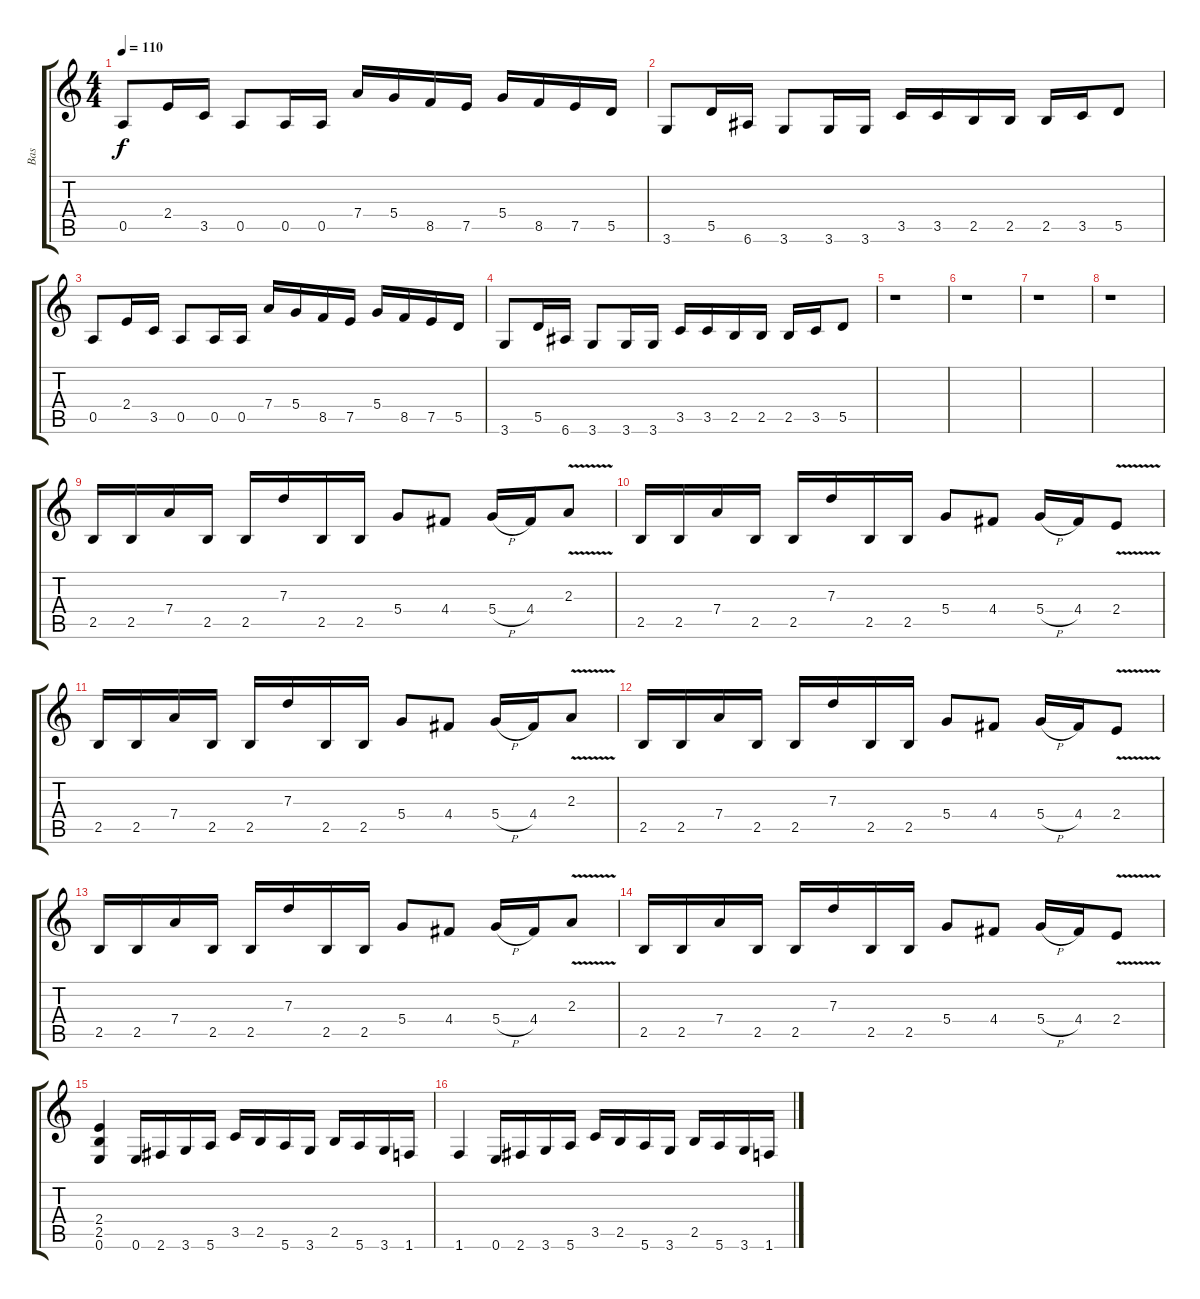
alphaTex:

\track ("Bas" "Bas") {instrument electricbassfinger}
\staff {score tabs}
\tuning (E4 B3 G3 D3 A2 E2) {hide}
\ts (4 4)
\tempo 110
\clef g2
\ks c
0.5.8{dy f} 2.4.16 3.5.16 0.5.8 0.5.16 0.5.16 7.4.16 5.4.16 8.5.16 7.5.16 5.4.16 8.5.16 7.5.16 5.5.16 |
3.6.8 5.5.16 6.6.16 3.6.8 3.6.16 3.6.16 3.5.16 3.5.16 2.5.16 2.5.16 2.5.16 3.5.16 5.5.8 |
0.5.8 2.4.16 3.5.16 0.5.8 0.5.16 0.5.16 7.4.16 5.4.16 8.5.16 7.5.16 5.4.16 8.5.16 7.5.16 5.5.16 |
3.6.8 5.5.16 6.6.16 3.6.8 3.6.16 3.6.16 3.5.16 3.5.16 2.5.16 2.5.16 2.5.16 3.5.16 5.5.8 |
r.1 |
r.1 |
r.1 |
r.1 |
2.5.16 2.5.16 7.4.16 2.5.16 2.5.16 7.3.16 2.5.16 2.5.16 5.4.8 4.4.8 5.4{h}.16 4.4.16 2.3{v}.8 |
2.5.16 2.5.16 7.4.16 2.5.16 2.5.16 7.3.16 2.5.16 2.5.16 5.4.8 4.4.8 5.4{h}.16 4.4.16 2.4{v}.8 |
2.5.16 2.5.16 7.4.16 2.5.16 2.5.16 7.3.16 2.5.16 2.5.16 5.4.8 4.4.8 5.4{h}.16 4.4.16 2.3{v}.8 |
2.5.16 2.5.16 7.4.16 2.5.16 2.5.16 7.3.16 2.5.16 2.5.16 5.4.8 4.4.8 5.4{h}.16 4.4.16 2.4{v}.8 |
2.5.16 2.5.16 7.4.16 2.5.16 2.5.16 7.3.16 2.5.16 2.5.16 5.4.8 4.4.8 5.4{h}.16 4.4.16 2.3{v}.8 |
2.5.16 2.5.16 7.4.16 2.5.16 2.5.16 7.3.16 2.5.16 2.5.16 5.4.8 4.4.8 5.4{h}.16 4.4.16 2.4{v}.8 |
(2.4 2.5 0.6).4 0.6.16 2.6.16 3.6.16 5.6.16 3.5.16 2.5.16 5.6.16 3.6.16 2.5.16 5.6.16 3.6.16 1.6.16 |
1.6.4 0.6.16 2.6.16 3.6.16 5.6.16 3.5.16 2.5.16 5.6.16 3.6.16 2.5.16 5.6.16 3.6.16 1.6.16
